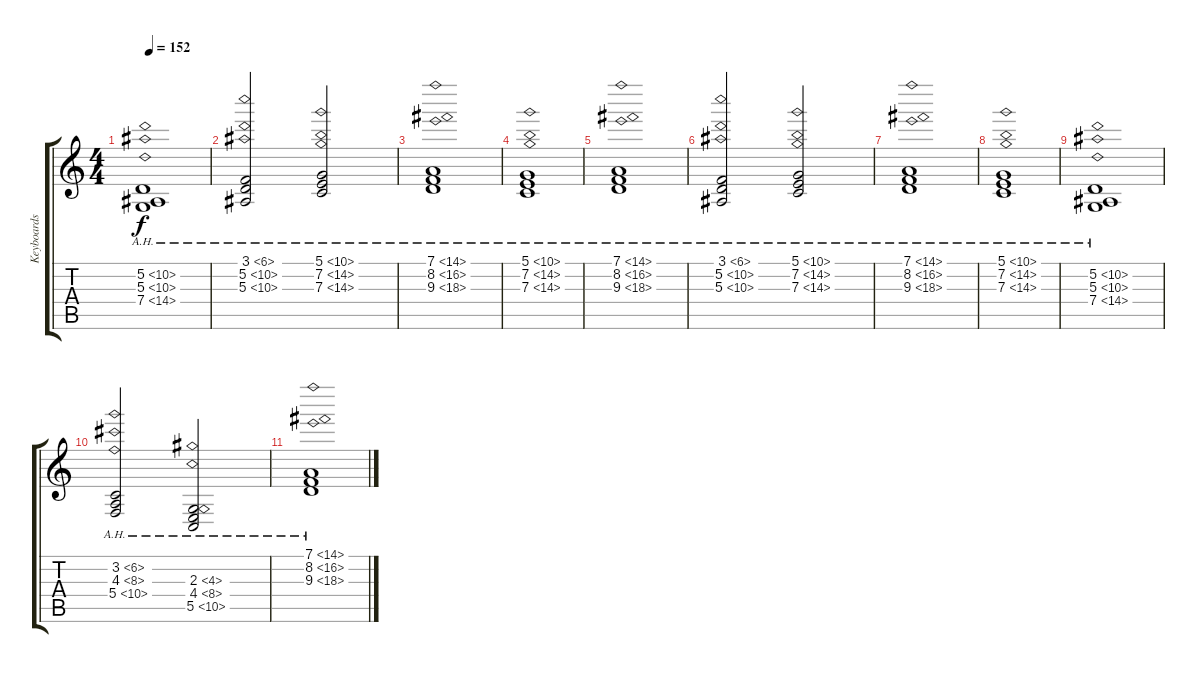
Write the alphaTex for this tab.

\track ("Keyboards" "Keyboards") {instrument stringensemble1}
\staff {score tabs}
\tuning (D4 A3 F3 C3 G2 D2) {hide}
\ts (4 4)
\tempo 152
\clef g2
\ks c
(5.2{ah 5} 5.3{ah 5} 7.4{ah 7}).1{dy f} |
(3.1{ah 3} 5.2{ah 5} 5.3{ah 5}).2 (5.1{ah 5} 7.2{ah 7} 7.3{ah 7}).2 |
(7.1{ah 7} 8.2{ah 8} 9.3{ah 9}).1 |
(5.1{ah 5} 7.2{ah 7} 7.3{ah 7}).1 |
(7.1{ah 7} 8.2{ah 8} 9.3{ah 9}).1 |
(3.1{ah 3} 5.2{ah 5} 5.3{ah 5}).2 (5.1{ah 5} 7.2{ah 7} 7.3{ah 7}).2 |
(7.1{ah 7} 8.2{ah 8} 9.3{ah 9}).1 |
(5.1{ah 5} 7.2{ah 7} 7.3{ah 7}).1 |
(5.2{ah 5} 5.3{ah 5} 7.4{ah 7}).1 |
(3.2{ah 3} 4.3{ah 4} 5.4{ah 5}).2 (2.3{ah 2} 4.4{ah 4} 5.5{ah 5}).2 |
(7.1{ah 7} 8.2{ah 8} 9.3{ah 9}).1
